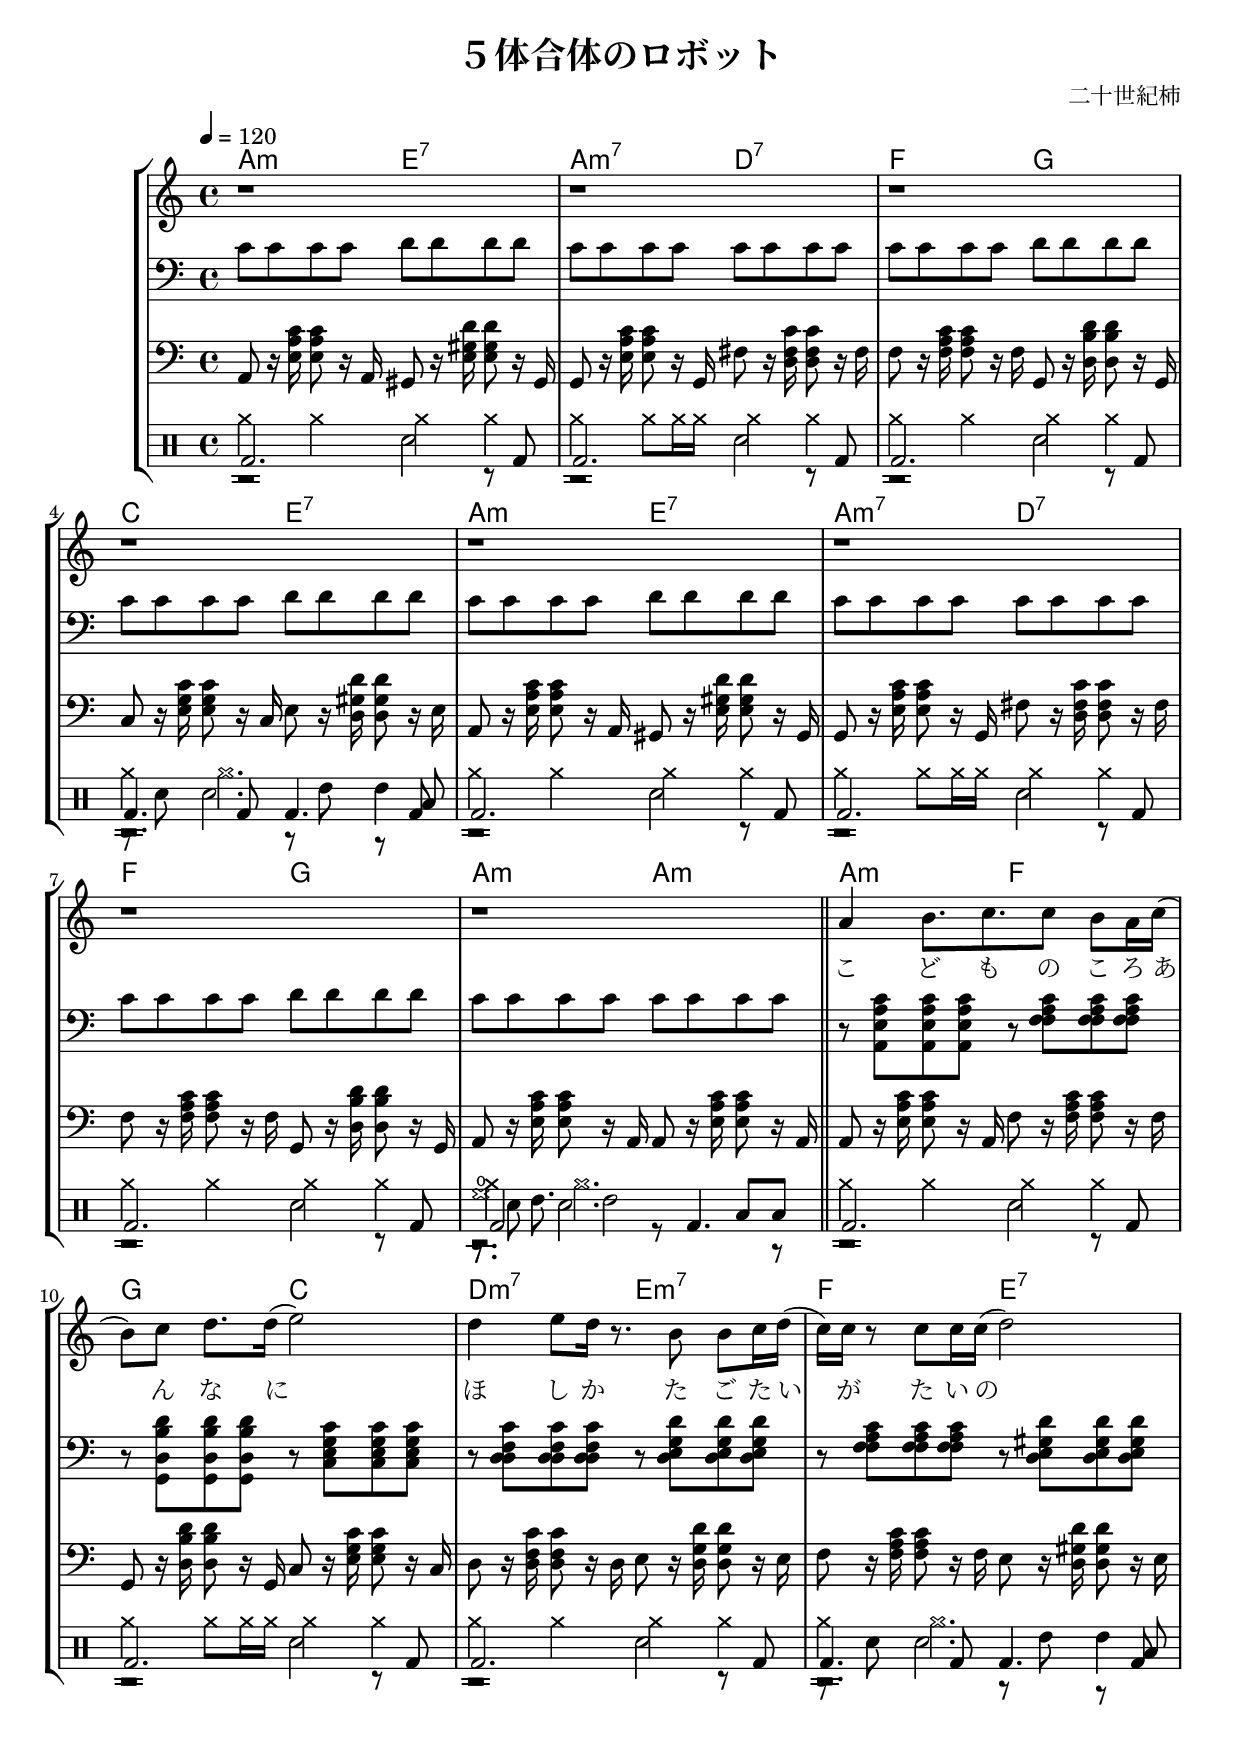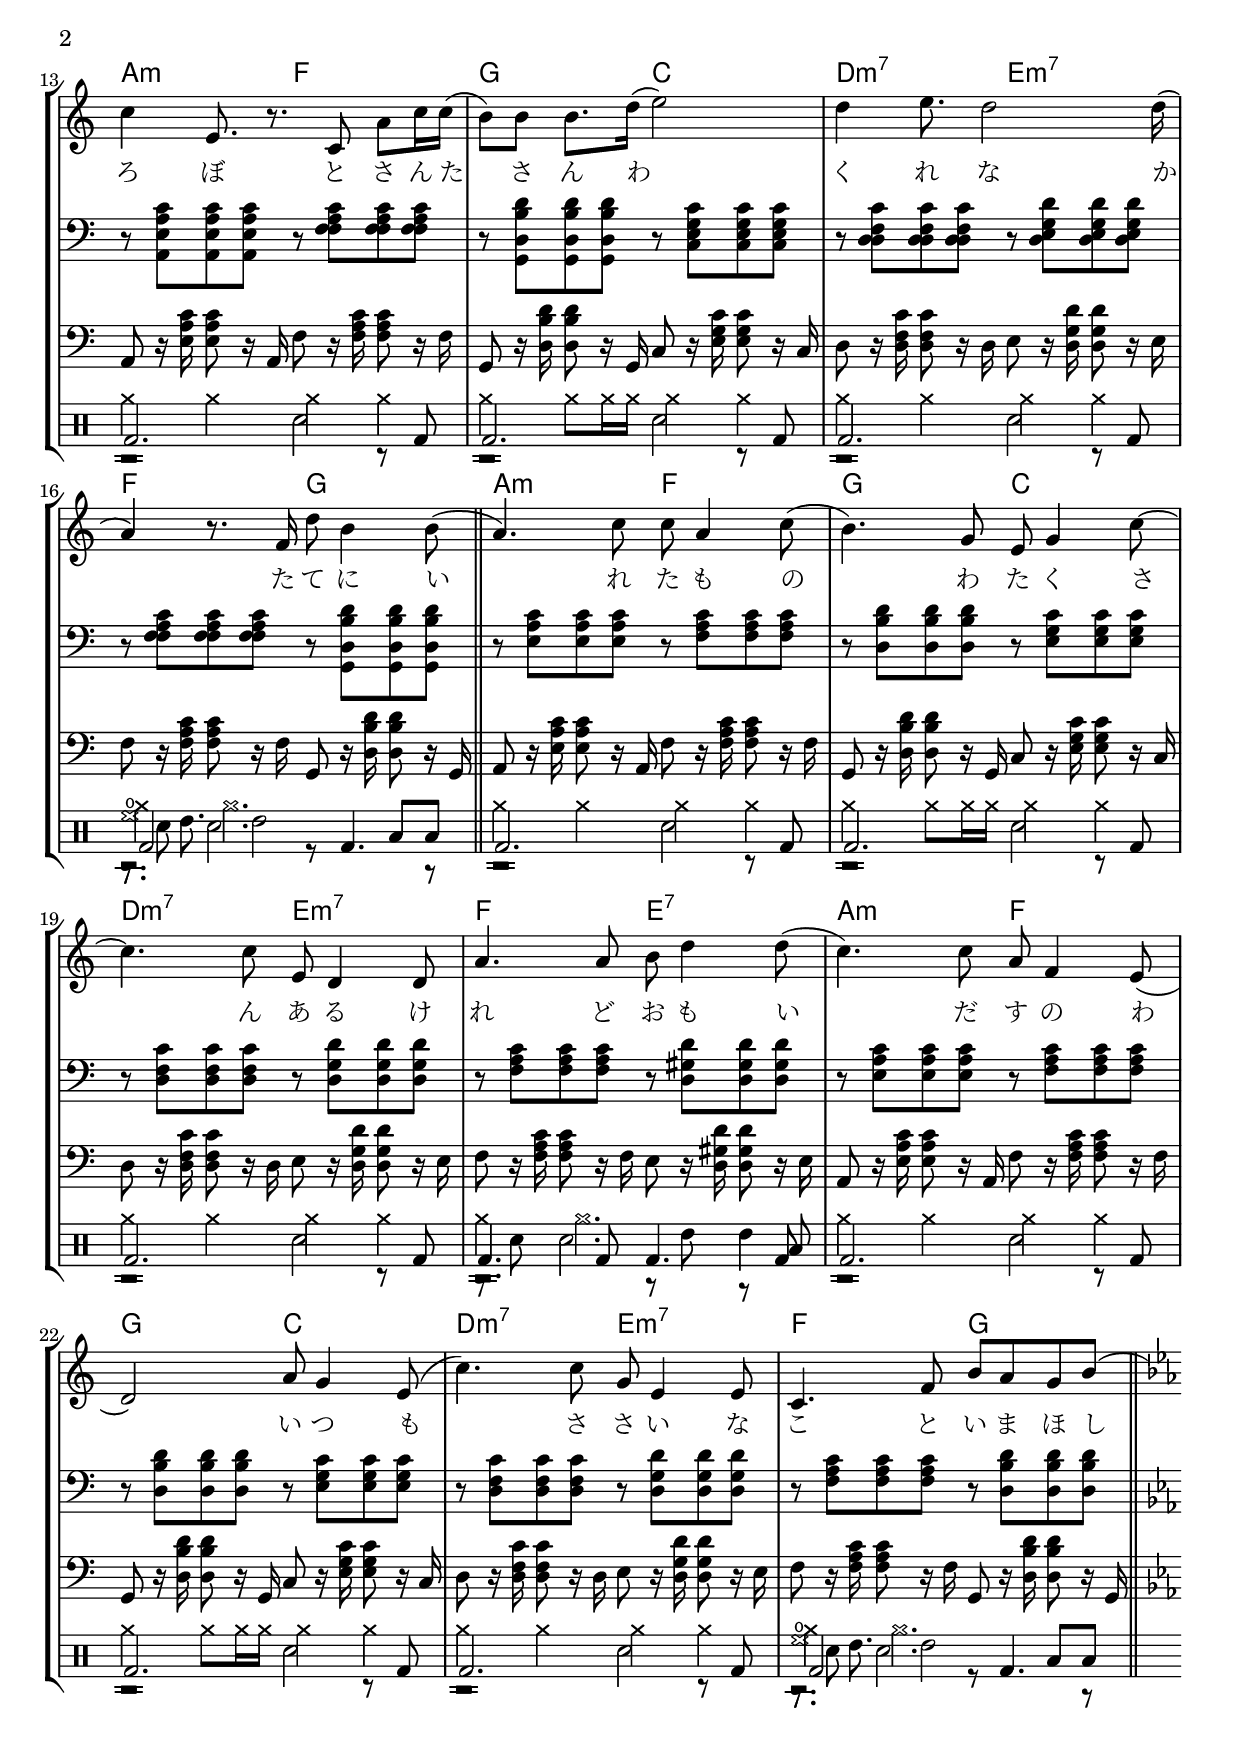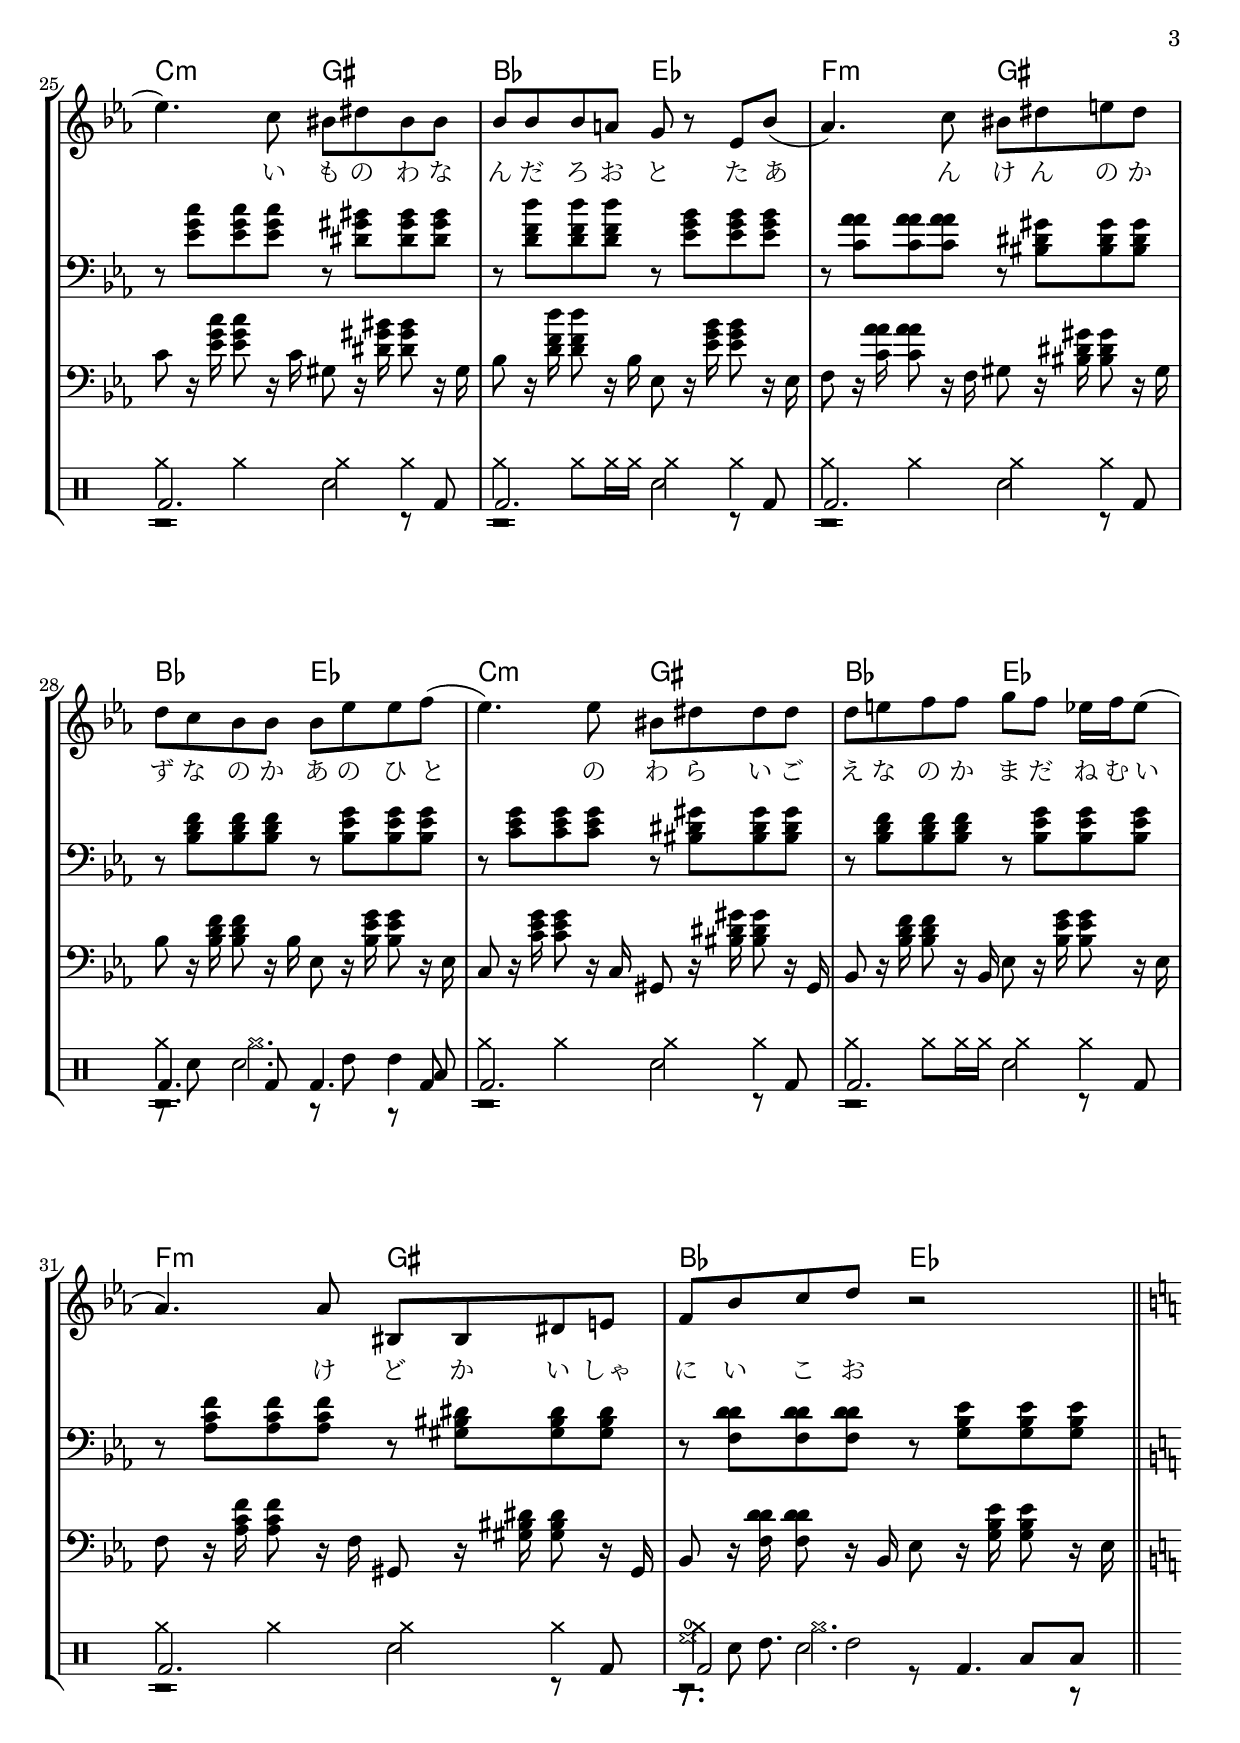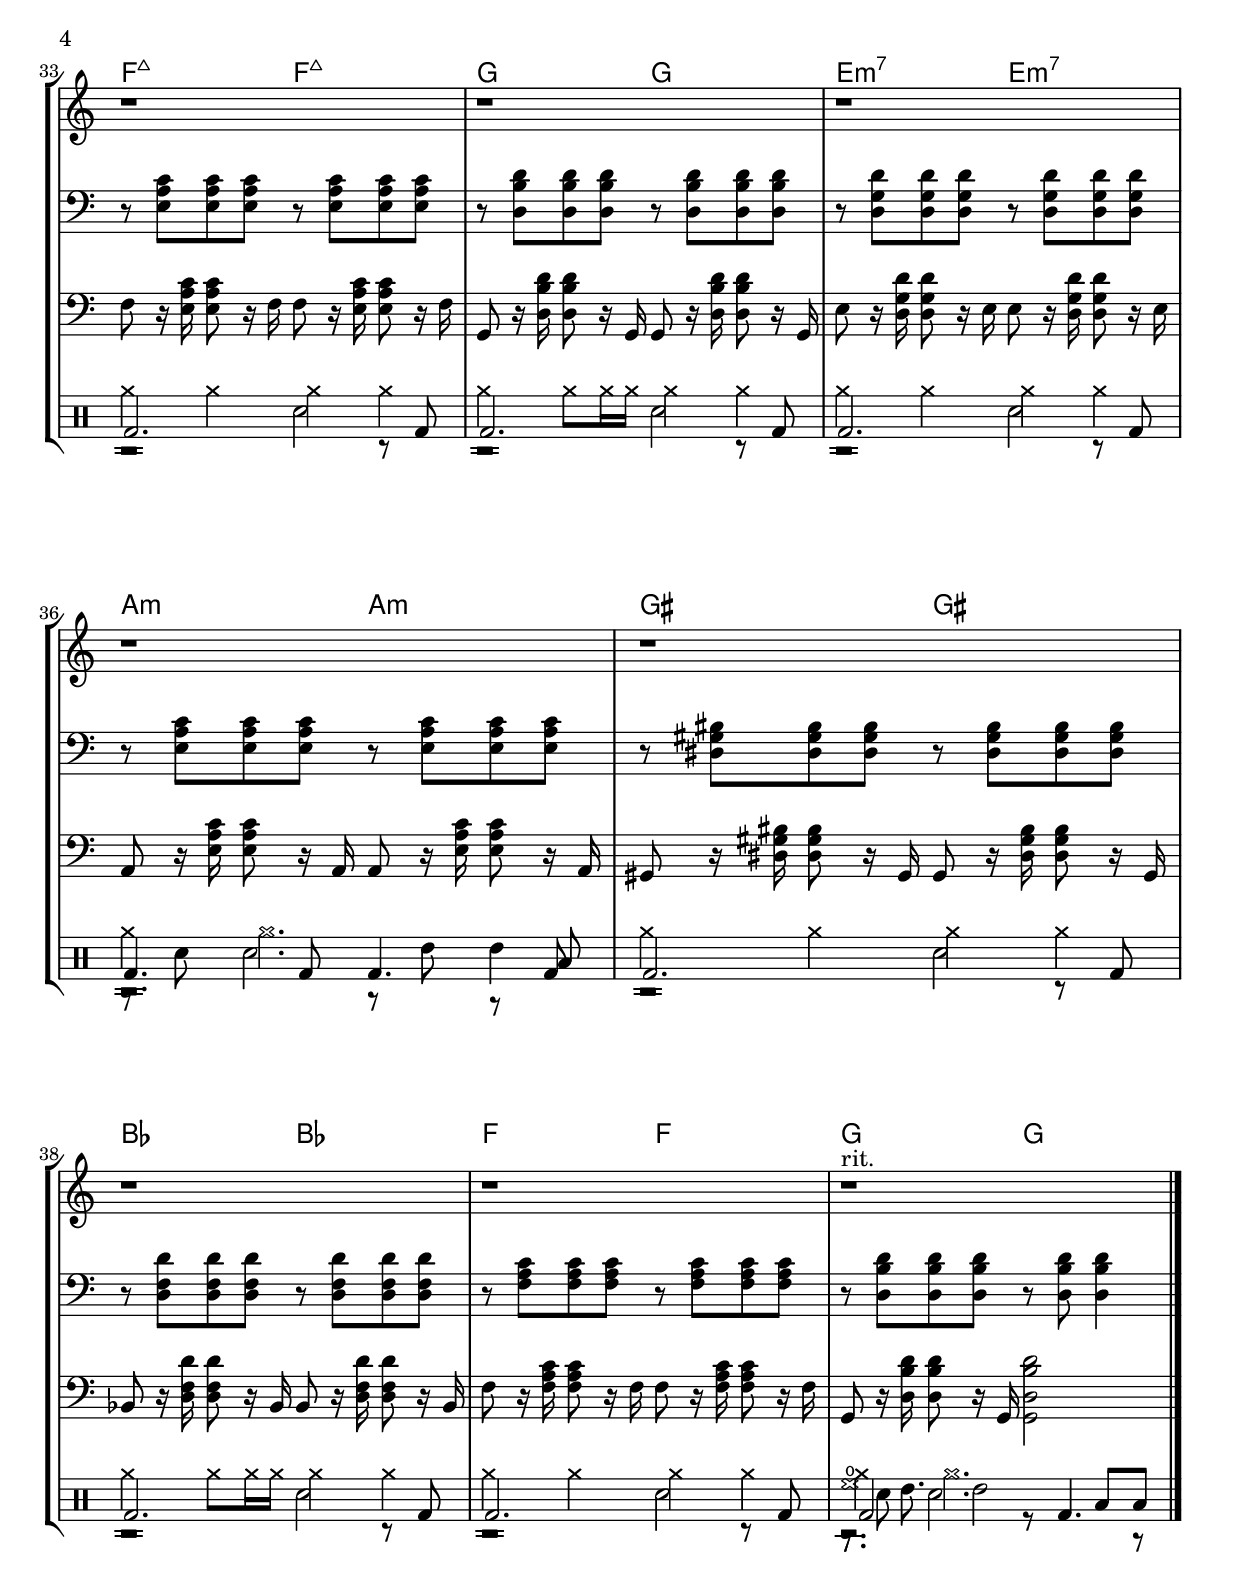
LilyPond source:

\version "2.12.1"

\header {
	title = \markup {５体合体のロボット}
	composer = \markup \center-column {二十世紀柿}
}

harmony = \chordmode {
	a2:m e:7 a:min7 d:7 f g c e:7 a:m e:7 a:min7 d:7 f g a:m a:m 

	a:m f g c d:min7 e:min7 f e:7 a:m f g c d:min7 e:min7 f g 

	a:m f g c d:min7 e:min7 f e:7 a:m f g c d:min7 e:min7 f g 

	c:m gis bes es f:m gis bes es c:m gis bes es f:m gis bes es 

	f:maj7 f:maj7 g g e:min7 e:min7 a:m a:m gis gis bes bes f f g g 
}

melody = {
	\key c \major
	\tempo 4 = 120
	r1 | r1 | r1 | r1 | r1 | r1 | r1 | r1   
	\set Staff.midiInstrument = #"fss0.32"
	 a'4  b'8.  c''8.  c''8  b'8  a'16  c''16 
	(b'8)  c''8  d''8.  d''16  (e''2) 
	d''4  e''8  d''16  r8.  b'8  b'8  c''16  d''16 
	(c''16)  c''16  r8  c''8  c''16  c''16  (d''2) 
	c''4  e'8.  r8.  c'8  a'8  c''16  c''16 
	(b'8)  b'8  b'8.  d''16  (e''2) 
	d''4  e''8.  d''2  d''16 
	(a'4)  r8.  f'16  	\set Staff.midiInstrument = #"fss0.32"
	d''8  b'4  b'8 
	(a'4.)  c''8  c''8  a'4  c''8 
	(b'4.)  g'8  e'8  g'4  c''8~ 
	c''4.  c''8  e'8  d'4  d'8 
	a'4.  a'8  b'8  d''4  d''8 
	(c''4.)  c''8  a'8  f'4  e'8 
	(d'2)  a'8  g'4  e'8 
	(c''4.)  c''8  g'8  e'4  e'8 
	c'4.  f'8  	\set Staff.midiInstrument = #"fss0.32"
	b'8  a'8  g'8  b'8 
	(	\key es \major
es''4.)  c''8  bis'8  dis''8  bis'8  bis'8 
	bes'8  bes'8  bes'8  a'8  g'8  r8  es'8  bes'8 
	(as'4.)  c''8  bis'8  dis''8  e''8  dis''8 
	d''8  c''8  bes'8  bes'8  bes'8  es''8  es''8  f''8 
	(es''4.)  es''8  bis'8  dis''8  dis''8  dis''8 
	d''8  e''8  f''8  f''8  g''8  f''8  es''16  f''16  es''8 
	(as'4.)  as'8  bis8  bis8  dis'8  e'8 
	f'8  bes'8  c''8  d''8  	r2 	\key c \major
	r1 | r1 | r1 | r1 | r1 | r1 | r1 | r1^"rit." \bar "|."
}

words = \lyricmode {
	
	こ  ど  も  の  こ  ろ  あ  ん  な  に  ほ  し  か  た  ご  た  い  が  た  い  の  ろ  ぼ  と  さ  ん  た  さ  ん  わ  く  れ  な  か  た  
	て  に  い  れ  た  も  の  わ  た  く  さ  ん  あ  る  け  れ  ど  お  も  い  だ  す  の  わ  い  つ  も  さ  さ  い  な  こ  と  
	い  ま  ほ  し  い  も  の  わ  な  ん  だ  ろ  お  と  た  あ  ん  け  ん  の  か  ず  な  の  か  あ  の  ひ  と  の  わ  ら  い  ご  え  な  の  か  ま  だ  ね  む  い  け  ど  か  い  しゃ  に  い  こ  お  
	
}

tempochange = {
	\tempo 4 = 120
	r1 | r1 | r1 | r1 | r1 | r1 | r1 | r1 \bar "||"
	\tempo 4 = 120
	r1 | r1 | r1 | r1 | r1 | r1 | r1 | r1 \bar "||"
	\tempo 4 = 120
	r1 | r1 | r1 | r1 | r1 | r1 | r1 | r1 \bar "||"
	\tempo 4 = 120
	r1 | r1 | r1 | r1 | r1 | r1 | r1 | r1 \bar "||"
	\tempo 4 = 120
	r1 | r1 | r1 | r1 | r1 | r1 | r1 | \tempo 4 = 90 r2 \tempo 4 = 80 r2 \bar "|."
}

mainacc = {
	\clef bass
	\set Staff.midiInstrument = #"Acoustic grand"
	\key c \major
	\tempo 4 = 120
	c'8 c'8 c'8 c'8
	d'8 d'8 d'8 d'8
	c'8 c'8 c'8 c'8
	c'8 c'8 c'8 c'8
	c'8 c'8 c'8 c'8
	d'8 d'8 d'8 d'8
	c'8 c'8 c'8 c'8
	d'8 d'8 d'8 d'8
	c'8 c'8 c'8 c'8
	d'8 d'8 d'8 d'8
	c'8 c'8 c'8 c'8
	c'8 c'8 c'8 c'8
	c'8 c'8 c'8 c'8
	d'8 d'8 d'8 d'8
	c'8 c'8 c'8 c'8
	c'8 c'8 c'8 c'8
	\bar "||"

	\set Staff.midiInstrument = #"Acoustic grand"
	r8 <a, e a c'>8 <a, e a c'>8 <a, e a c'>8
	r8 <f f a c'>8 <f f a c'>8 <f f a c'>8
	r8 <g, d b d'>8 <g, d b d'>8 <g, d b d'>8
	r8 <c e g c'>8 <c e g c'>8 <c e g c'>8
	r8 <d d f c'>8 <d d f c'>8 <d d f c'>8
	r8 <e d g d'>8 <e d g d'>8 <e d g d'>8
	r8 <f f a c'>8 <f f a c'>8 <f f a c'>8
	r8 <e d gis d'>8 <e d gis d'>8 <e d gis d'>8
	r8 <a, e a c'>8 <a, e a c'>8 <a, e a c'>8
	r8 <f f a c'>8 <f f a c'>8 <f f a c'>8
	r8 <g, d b d'>8 <g, d b d'>8 <g, d b d'>8
	r8 <c e g c'>8 <c e g c'>8 <c e g c'>8
	r8 <d d f c'>8 <d d f c'>8 <d d f c'>8
	r8 <e d g d'>8 <e d g d'>8 <e d g d'>8
	r8 <f f a c'>8 <f f a c'>8 <f f a c'>8
	r8 <g, d b d'>8 <g, d b d'>8 <g, d b d'>8
	\bar "||"

	\set Staff.midiInstrument = #"Acoustic grand"
	r8 <e a c'>8 <e a c'>8 <e a c'>8
	r8 <f a c'>8 <f a c'>8 <f a c'>8
	r8 <d b d'>8 <d b d'>8 <d b d'>8
	r8 <e g c'>8 <e g c'>8 <e g c'>8
	r8 <d f c'>8 <d f c'>8 <d f c'>8
	r8 <d g d'>8 <d g d'>8 <d g d'>8
	r8 <f a c'>8 <f a c'>8 <f a c'>8
	r8 <d gis d'>8 <d gis d'>8 <d gis d'>8
	r8 <e a c'>8 <e a c'>8 <e a c'>8
	r8 <f a c'>8 <f a c'>8 <f a c'>8
	r8 <d b d'>8 <d b d'>8 <d b d'>8
	r8 <e g c'>8 <e g c'>8 <e g c'>8
	r8 <d f c'>8 <d f c'>8 <d f c'>8
	r8 <d g d'>8 <d g d'>8 <d g d'>8
	r8 <f a c'>8 <f a c'>8 <f a c'>8
	r8 <d b d'>8 <d b d'>8 <d b d'>8
	\bar "||"

	\set Staff.midiInstrument = #"Acoustic grand"
	\key es \major
	r8 <es' g' c''>8 <es' g' c''>8 <es' g' c''>8
	r8 <dis' gis' bis'>8 <dis' gis' bis'>8 <dis' gis' bis'>8
	r8 <d' f' d''>8 <d' f' d''>8 <d' f' d''>8
	r8 <es' g' bes'>8 <es' g' bes'>8 <es' g' bes'>8
	r8 <c' as' as'>8 <c' as' as'>8 <c' as' as'>8
	r8 <bis dis' gis'>8 <bis dis' gis'>8 <bis dis' gis'>8
	r8 <bes d' f'>8 <bes d' f'>8 <bes d' f'>8
	r8 <bes es' g'>8 <bes es' g'>8 <bes es' g'>8
	r8 <c' es' g'>8 <c' es' g'>8 <c' es' g'>8
	r8 <bis dis' gis'>8 <bis dis' gis'>8 <bis dis' gis'>8
	r8 <bes d' f'>8 <bes d' f'>8 <bes d' f'>8
	r8 <bes es' g'>8 <bes es' g'>8 <bes es' g'>8
	r8 <as c' f'>8 <as c' f'>8 <as c' f'>8
	r8 <gis bis dis'>8 <gis bis dis'>8 <gis bis dis'>8
	r8 <f d' d'>8 <f d' d'>8 <f d' d'>8
	r8 <g bes es'>8 <g bes es'>8 <g bes es'>8
	\bar "||"

	\set Staff.midiInstrument = #"Acoustic grand"
	\key c \major
	r8 <e a c'>8 <e a c'>8 <e a c'>8
	r8 <e a c'>8 <e a c'>8 <e a c'>8
	r8 <d b d'>8 <d b d'>8 <d b d'>8
	r8 <d b d'>8 <d b d'>8 <d b d'>8
	r8 <d g d'>8 <d g d'>8 <d g d'>8
	r8 <d g d'>8 <d g d'>8 <d g d'>8
	r8 <e a c'>8 <e a c'>8 <e a c'>8
	r8 <e a c'>8 <e a c'>8 <e a c'>8
	r8 <dis gis bis>8 <dis gis bis>8 <dis gis bis>8
	r8 <dis gis bis>8 <dis gis bis>8 <dis gis bis>8
	r8 <d f d'>8 <d f d'>8 <d f d'>8
	r8 <d f d'>8 <d f d'>8 <d f d'>8
	r8 <f a c'>8 <f a c'>8 <f a c'>8
	r8 <f a c'>8 <f a c'>8 <f a c'>8
	r8 <d b d'>8 <d b d'>8 <d b d'>8
	r8 <d b d'>8 <d b d'>4
	\bar "|."
}

subacc = {
	\clef bass
	\set Staff.midiInstrument = #"Acoustic Guitar (steel)"
	\key c \major
	\tempo 4 = 120
	a,8 r16 <e a c'>16 <e a c'>8 r16 a,16
	gis,8 r16 <e gis d'>16 <e gis d'>8 r16 gis,16
	g,8 r16 <e a c'>16 <e a c'>8 r16 g,16
	fis8 r16 <d fis c'>16 <d fis c'>8 r16 fis16
	f8 r16 <f a c'>16 <f a c'>8 r16 f16
	g,8 r16 <d b d'>16 <d b d'>8 r16 g,16
	c8 r16 <e g c'>16 <e g c'>8 r16 c16
	e8 r16 <d gis d'>16 <d gis d'>8 r16 e16
	a,8 r16 <e a c'>16 <e a c'>8 r16 a,16
	gis,8 r16 <e gis d'>16 <e gis d'>8 r16 gis,16
	g,8 r16 <e a c'>16 <e a c'>8 r16 g,16
	fis8 r16 <d fis c'>16 <d fis c'>8 r16 fis16
	f8 r16 <f a c'>16 <f a c'>8 r16 f16
	g,8 r16 <d b d'>16 <d b d'>8 r16 g,16
	a,8 r16 <e a c'>16 <e a c'>8 r16 a,16
	a,8 r16 <e a c'>16 <e a c'>8 r16 a,16
	\bar "||"

	\set Staff.midiInstrument = #"Acoustic Guitar (steel)"
	a,8 r16 <e a c'>16 <e a c'>8 r16 a,16
	f8 r16 <f a c'>16 <f a c'>8 r16 f16
	g,8 r16 <d b d'>16 <d b d'>8 r16 g,16
	c8 r16 <e g c'>16 <e g c'>8 r16 c16
	d8 r16 <d f c'>16 <d f c'>8 r16 d16
	e8 r16 <d g d'>16 <d g d'>8 r16 e16
	f8 r16 <f a c'>16 <f a c'>8 r16 f16
	e8 r16 <d gis d'>16 <d gis d'>8 r16 e16
	a,8 r16 <e a c'>16 <e a c'>8 r16 a,16
	f8 r16 <f a c'>16 <f a c'>8 r16 f16
	g,8 r16 <d b d'>16 <d b d'>8 r16 g,16
	c8 r16 <e g c'>16 <e g c'>8 r16 c16
	d8 r16 <d f c'>16 <d f c'>8 r16 d16
	e8 r16 <d g d'>16 <d g d'>8 r16 e16
	f8 r16 <f a c'>16 <f a c'>8 r16 f16
	g,8 r16 <d b d'>16 <d b d'>8 r16 g,16
	\bar "||"

	\set Staff.midiInstrument = #"Acoustic Guitar (steel)"
	a,8 r16 <e a c'>16 <e a c'>8 r16 a,16
	f8 r16 <f a c'>16 <f a c'>8 r16 f16
	g,8 r16 <d b d'>16 <d b d'>8 r16 g,16
	c8 r16 <e g c'>16 <e g c'>8 r16 c16
	d8 r16 <d f c'>16 <d f c'>8 r16 d16
	e8 r16 <d g d'>16 <d g d'>8 r16 e16
	f8 r16 <f a c'>16 <f a c'>8 r16 f16
	e8 r16 <d gis d'>16 <d gis d'>8 r16 e16
	a,8 r16 <e a c'>16 <e a c'>8 r16 a,16
	f8 r16 <f a c'>16 <f a c'>8 r16 f16
	g,8 r16 <d b d'>16 <d b d'>8 r16 g,16
	c8 r16 <e g c'>16 <e g c'>8 r16 c16
	d8 r16 <d f c'>16 <d f c'>8 r16 d16
	e8 r16 <d g d'>16 <d g d'>8 r16 e16
	f8 r16 <f a c'>16 <f a c'>8 r16 f16
	g,8 r16 <d b d'>16 <d b d'>8 r16 g,16
	\bar "||"

	\set Staff.midiInstrument = #"Acoustic Guitar (steel)"
	\key es \major
	c'8 r16 <es' g' c''>16 <es' g' c''>8 r16 c'16
	gis8 r16 <dis' gis' bis'>16 <dis' gis' bis'>8 r16 gis16
	bes8 r16 <d' f' d''>16 <d' f' d''>8 r16 bes16
	es8 r16 <es' g' bes'>16 <es' g' bes'>8 r16 es16
	f8 r16 <c' as' as'>16 <c' as' as'>8 r16 f16
	gis8 r16 <bis dis' gis'>16 <bis dis' gis'>8 r16 gis16
	bes8 r16 <bes d' f'>16 <bes d' f'>8 r16 bes16
	es8 r16 <bes es' g'>16 <bes es' g'>8 r16 es16
	c8 r16 <c' es' g'>16 <c' es' g'>8 r16 c16
	gis,8 r16 <bis dis' gis'>16 <bis dis' gis'>8 r16 gis,16
	bes,8 r16 <bes d' f'>16 <bes d' f'>8 r16 bes,16
	es8 r16 <bes es' g'>16 <bes es' g'>8 r16 es16
	f8 r16 <as c' f'>16 <as c' f'>8 r16 f16
	gis,8 r16 <gis bis dis'>16 <gis bis dis'>8 r16 gis,16
	bes,8 r16 <f d' d'>16 <f d' d'>8 r16 bes,16
	es8 r16 <g bes es'>16 <g bes es'>8 r16 es16
	\bar "||"

	\set Staff.midiInstrument = #"Acoustic Guitar (steel)"
	\key c \major
	f8 r16 <e a c'>16 <e a c'>8 r16 f16
	f8 r16 <e a c'>16 <e a c'>8 r16 f16
	g,8 r16 <d b d'>16 <d b d'>8 r16 g,16
	g,8 r16 <d b d'>16 <d b d'>8 r16 g,16
	e8 r16 <d g d'>16 <d g d'>8 r16 e16
	e8 r16 <d g d'>16 <d g d'>8 r16 e16
	a,8 r16 <e a c'>16 <e a c'>8 r16 a,16
	a,8 r16 <e a c'>16 <e a c'>8 r16 a,16
	gis,8 r16 <dis gis bis>16 <dis gis bis>8 r16 gis,16
	gis,8 r16 <dis gis bis>16 <dis gis bis>8 r16 gis,16
	bes,8 r16 <d f d'>16 <d f d'>8 r16 bes,16
	bes,8 r16 <d f d'>16 <d f d'>8 r16 bes,16
	f8 r16 <f a c'>16 <f a c'>8 r16 f16
	f8 r16 <f a c'>16 <f a c'>8 r16 f16
	g,8 r16 <d b d'>16 <d b d'>8 r16 g,16
	<g, d b d'>2
	\bar "|."
}

percA = {
	\drummode {
	cymr4 cymr4 cymr4 cymr4  |cymr4 cymr8 cymr16 cymr16 cymr4 cymr4  |cymr4 cymr4 cymr4 cymr4  |cymr4 cymr2.  |cymr4 cymr4 cymr4 cymr4  |cymr4 cymr8 cymr16 cymr16 cymr4 cymr4  |cymr4 cymr4 cymr4 cymr4  |cymr4 cymr2.  \bar "||"
	cymr4 cymr4 cymr4 cymr4  |cymr4 cymr8 cymr16 cymr16 cymr4 cymr4  |cymr4 cymr4 cymr4 cymr4  |cymr4 cymr2.  |cymr4 cymr4 cymr4 cymr4  |cymr4 cymr8 cymr16 cymr16 cymr4 cymr4  |cymr4 cymr4 cymr4 cymr4  |cymr4 cymr2.  \bar "||"
	cymr4 cymr4 cymr4 cymr4  |cymr4 cymr8 cymr16 cymr16 cymr4 cymr4  |cymr4 cymr4 cymr4 cymr4  |cymr4 cymr2.  |cymr4 cymr4 cymr4 cymr4  |cymr4 cymr8 cymr16 cymr16 cymr4 cymr4  |cymr4 cymr4 cymr4 cymr4  |cymr4 cymr2.  \bar "||"
	cymr4 cymr4 cymr4 cymr4  |cymr4 cymr8 cymr16 cymr16 cymr4 cymr4  |cymr4 cymr4 cymr4 cymr4  |cymr4 cymr2.  |cymr4 cymr4 cymr4 cymr4  |cymr4 cymr8 cymr16 cymr16 cymr4 cymr4  |cymr4 cymr4 cymr4 cymr4  |cymr4 cymr2.  \bar "||"
	cymr4 cymr4 cymr4 cymr4  |cymr4 cymr8 cymr16 cymr16 cymr4 cymr4  |cymr4 cymr4 cymr4 cymr4  |cymr4 cymr2.  |cymr4 cymr4 cymr4 cymr4  |cymr4 cymr8 cymr16 cymr16 cymr4 cymr4  |cymr4 cymr4 cymr4 cymr4  |cymr4 cymr2.  \bar "|."
	}
}

percB = {
	\drummode {
	r2 sn2  |r2 sn2  |r2 sn2  |r8 sn8 sn2.  |r2 sn2  |r2 sn2  |r2 sn2  |r8 sn8 sn2.  \bar "||"
	r2 sn2  |r2 sn2  |r2 sn2  |r8 sn8 sn2.  |r2 sn2  |r2 sn2  |r2 sn2  |r8 sn8 sn2.  \bar "||"
	r2 sn2  |r2 sn2  |r2 sn2  |r8 sn8 sn2.  |r2 sn2  |r2 sn2  |r2 sn2  |r8 sn8 sn2.  \bar "||"
	r2 sn2  |r2 sn2  |r2 sn2  |r8 sn8 sn2.  |r2 sn2  |r2 sn2  |r2 sn2  |r8 sn8 sn2.  \bar "||"
	r2 sn2  |r2 sn2  |r2 sn2  |r8 sn8 sn2.  |r2 sn2  |r2 sn2  |r2 sn2  |r8 sn8 sn2.  \bar "|."
	}
}

percC = {
	\drummode {
	bd2. r8 bd8  |bd2. r8 bd8  |bd2. r8 bd8  |bd4. bd8 bd4. bd8  |bd2. r8 bd8  |bd2. r8 bd8  |bd2. r8 bd8  |bd2 r8 bd4.  \bar "||"
	bd2. r8 bd8  |bd2. r8 bd8  |bd2. r8 bd8  |bd4. bd8 bd4. bd8  |bd2. r8 bd8  |bd2. r8 bd8  |bd2. r8 bd8  |bd2 r8 bd4.  \bar "||"
	bd2. r8 bd8  |bd2. r8 bd8  |bd2. r8 bd8  |bd4. bd8 bd4. bd8  |bd2. r8 bd8  |bd2. r8 bd8  |bd2. r8 bd8  |bd2 r8 bd4.  \bar "||"
	bd2. r8 bd8  |bd2. r8 bd8  |bd2. r8 bd8  |bd4. bd8 bd4. bd8  |bd2. r8 bd8  |bd2. r8 bd8  |bd2. r8 bd8  |bd2 r8 bd4.  \bar "||"
	bd2. r8 bd8  |bd2. r8 bd8  |bd2. r8 bd8  |bd4. bd8 bd4. bd8  |bd2. r8 bd8  |bd2. r8 bd8  |bd2. r8 bd8  |bd2 r8 bd4.  \bar "|."
	}
}

percD = {
	\drummode {
	r1 |r1 |r1 |r2 r8 tommh8 tommh4  |r1 |r1 |r1 |r8. tommh8. tommh2 r8  \bar "||"
	r1 |r1 |r1 |r2 r8 tommh8 tommh4  |r1 |r1 |r1 |r8. tommh8. tommh2 r8  \bar "||"
	r1 |r1 |r1 |r2 r8 tommh8 tommh4  |r1 |r1 |r1 |r8. tommh8. tommh2 r8  \bar "||"
	r1 |r1 |r1 |r2 r8 tommh8 tommh4  |r1 |r1 |r1 |r8. tommh8. tommh2 r8  \bar "||"
	r1 |r1 |r1 |r2 r8 tommh8 tommh4  |r1 |r1 |r1 |r8. tommh8. tommh2 r8  \bar "|."
	}
}

percE = {
	\drummode {
	r1 |r1 |r1 |r2. r8 toml8  |r1 |r1 |r1 |r2. toml8 toml8  \bar "||"
	r1 |r1 |r1 |r2. r8 toml8  |r1 |r1 |r1 |r2. toml8 toml8  \bar "||"
	r1 |r1 |r1 |r2. r8 toml8  |r1 |r1 |r1 |r2. toml8 toml8  \bar "||"
	r1 |r1 |r1 |r2. r8 toml8  |r1 |r1 |r1 |r2. toml8 toml8  \bar "||"
	r1 |r1 |r1 |r2. r8 toml8  |r1 |r1 |r1 |r2. toml8 toml8  \bar "|."
	}
}

percF = {
	\drummode {
	r1 |r1 |r1 |r1 |r1 |r1 |r1 |hho1  \bar "||"
	r1 |r1 |r1 |r1 |r1 |r1 |r1 |hho1  \bar "||"
	r1 |r1 |r1 |r1 |r1 |r1 |r1 |hho1  \bar "||"
	r1 |r1 |r1 |r1 |r1 |r1 |r1 |hho1  \bar "||"
	r1 |r1 |r1 |r1 |r1 |r1 |r1 |hho1  \bar "|."
	}
}

\score {
	<<
		\new StaffGroup <<
			\new ChordNames {\harmony}
			\new Voice = "melody" {\melody}
			\new Lyrics \lyricsto "melody" \words
			\new Staff = "mainacc" {\mainacc}
			\new Staff = "subacc" {\subacc}
			\new DrumStaff <<
				\new DrumVoice {\percA}
				\new DrumVoice {\percB}
				\new DrumVoice {\percC}
				\new DrumVoice {\percD}
				\new DrumVoice {\percE}
				\new DrumVoice {\percF}
			>>
		>>
	>>
	\layout { }
}
